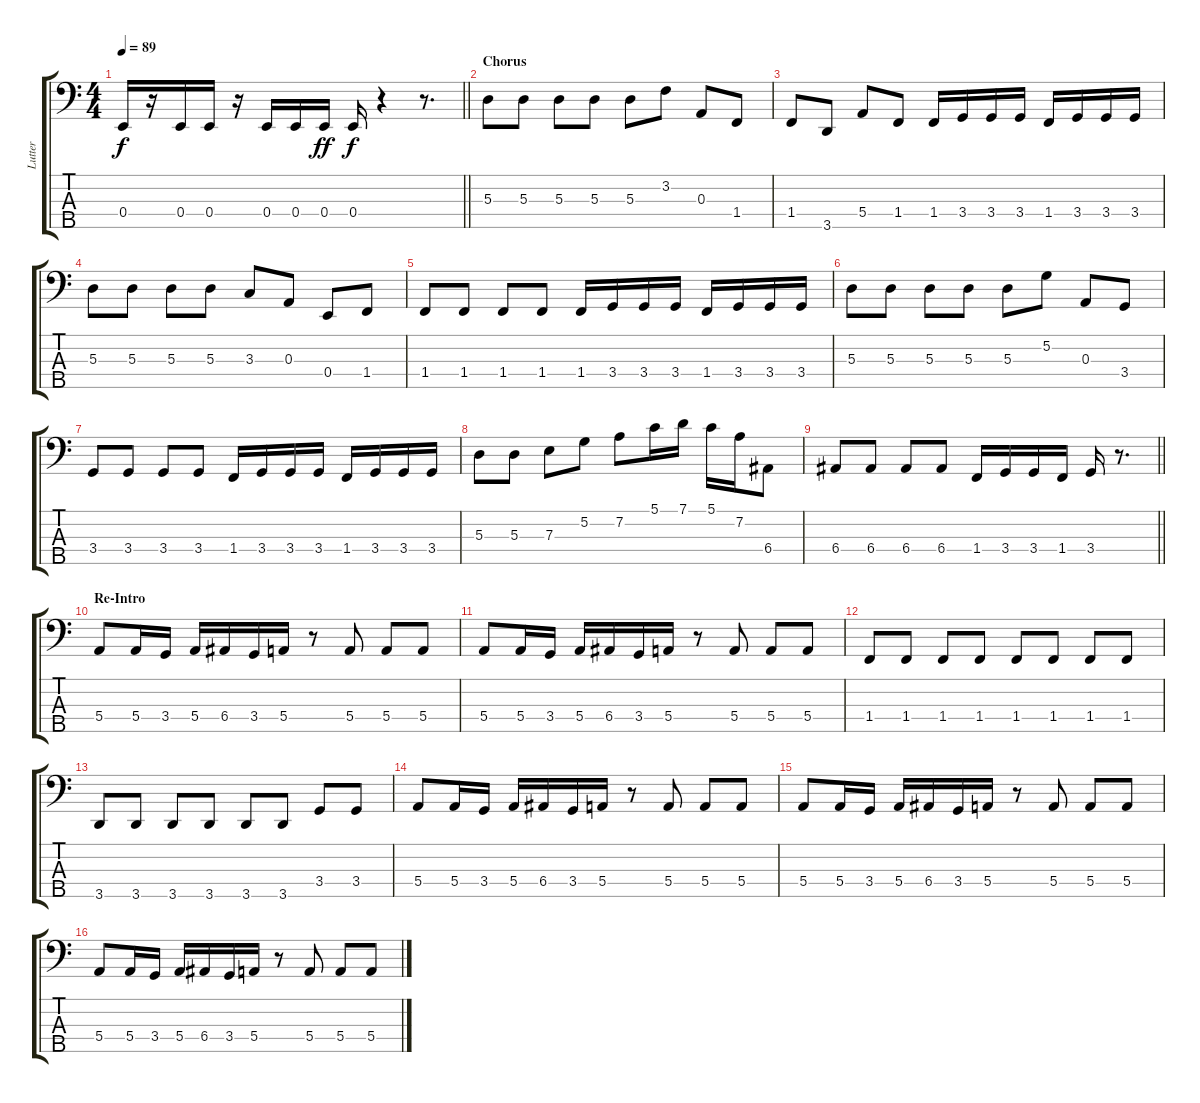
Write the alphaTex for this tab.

\track ("Lutter" "Lutter") {instrument electricbasspick}
\staff {score tabs}
\tuning (G2 D2 A1 E1 B0) {hide}
\ts (4 4)
\tempo 89
\clef f4
\barLineRight lightlight
\ks c
0.4.16{dy f} r.16 0.4.16 0.4.16 r.16 0.4.16 0.4.16 0.4.16{dy ff} 0.4.16{dy f} r.4 r.8{d} |
\section ("" "Chorus")
5.3.8 5.3.8 5.3.8 5.3.8 5.3.8 3.2.8 0.3.8 1.4.8 |
1.4.8 3.5.8 5.4.8 1.4.8 1.4.16 3.4.16 3.4.16 3.4.16 1.4.16 3.4.16 3.4.16 3.4.16 |
5.3.8 5.3.8 5.3.8 5.3.8 3.3.8 0.3.8 0.4.8 1.4.8 |
1.4.8 1.4.8 1.4.8 1.4.8 1.4.16 3.4.16 3.4.16 3.4.16 1.4.16 3.4.16 3.4.16 3.4.16 |
5.3.8 5.3.8 5.3.8 5.3.8 5.3.8 5.2.8 0.3.8 3.4.8 |
3.4.8 3.4.8 3.4.8 3.4.8 1.4.16 3.4.16 3.4.16 3.4.16 1.4.16 3.4.16 3.4.16 3.4.16 |
5.3.8 5.3.8 7.3.8 5.2.8 7.2.8 5.1.16 7.1.16 5.1.16 7.2.16 6.4.8 |
\barLineRight lightlight
6.4.8 6.4.8 6.4.8 6.4.8 1.4.16 3.4.16 3.4.16 1.4.16 3.4.16 r.8{d} |
\section ("" "Re-Intro")
5.4.8 5.4.16 3.4.16 5.4.16 6.4.16 3.4.16 5.4.16 r.8 5.4.8 5.4.8 5.4.8 |
5.4.8 5.4.16 3.4.16 5.4.16 6.4.16 3.4.16 5.4.16 r.8 5.4.8 5.4.8 5.4.8 |
1.4.8 1.4.8 1.4.8 1.4.8 1.4.8 1.4.8 1.4.8 1.4.8 |
3.5.8 3.5.8 3.5.8 3.5.8 3.5.8 3.5.8 3.4.8 3.4.8 |
5.4.8 5.4.16 3.4.16 5.4.16 6.4.16 3.4.16 5.4.16 r.8 5.4.8 5.4.8 5.4.8 |
5.4.8 5.4.16 3.4.16 5.4.16 6.4.16 3.4.16 5.4.16 r.8 5.4.8 5.4.8 5.4.8 |
5.4.8 5.4.16 3.4.16 5.4.16 6.4.16 3.4.16 5.4.16 r.8 5.4.8 5.4.8 5.4.8
